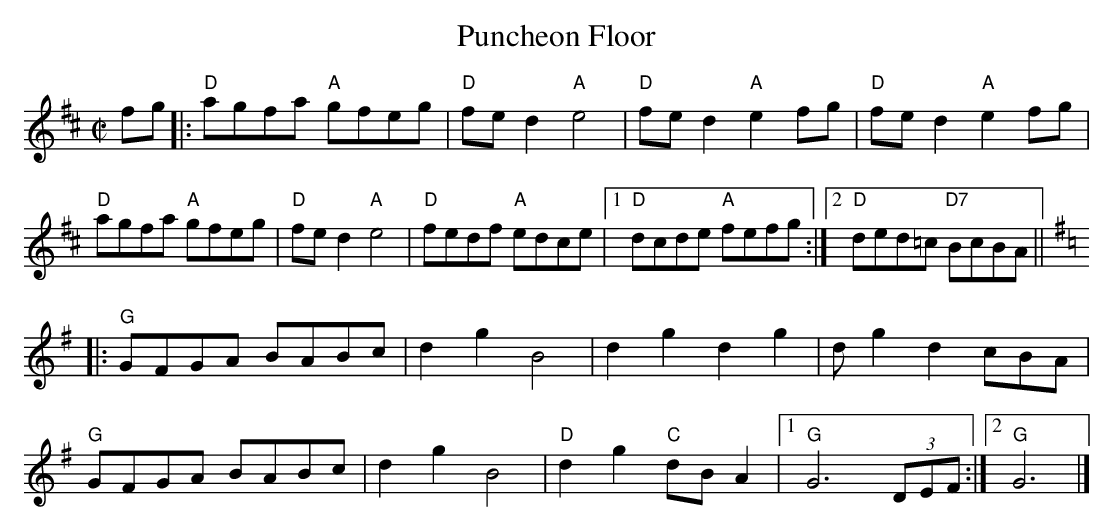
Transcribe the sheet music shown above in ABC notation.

X:1
T: Puncheon Floor
M: C|
L: 1/8
K: D
fg|: "D"agfa "A"gfeg | "D"fed2 "A"e4| "D"fed2 "A"e2fg | "D"fed2 "A"e2fg |
"D"agfa "A"gfeg | "D"fed2 "A"e4|"D"fedf "A"edce |1"D"dcde "A"fefg :|2"D"ded=c "D7"BcBA||
K:G
|:"G"GFGA BABc |d2g2B4|d2g2d2g2 | dg2d2 cBA |
"G"GFGA BABc |d2g2B4|"D"d2g2"C"dBA2 |1"G"G6(3DEF :|2"G"G6|]
